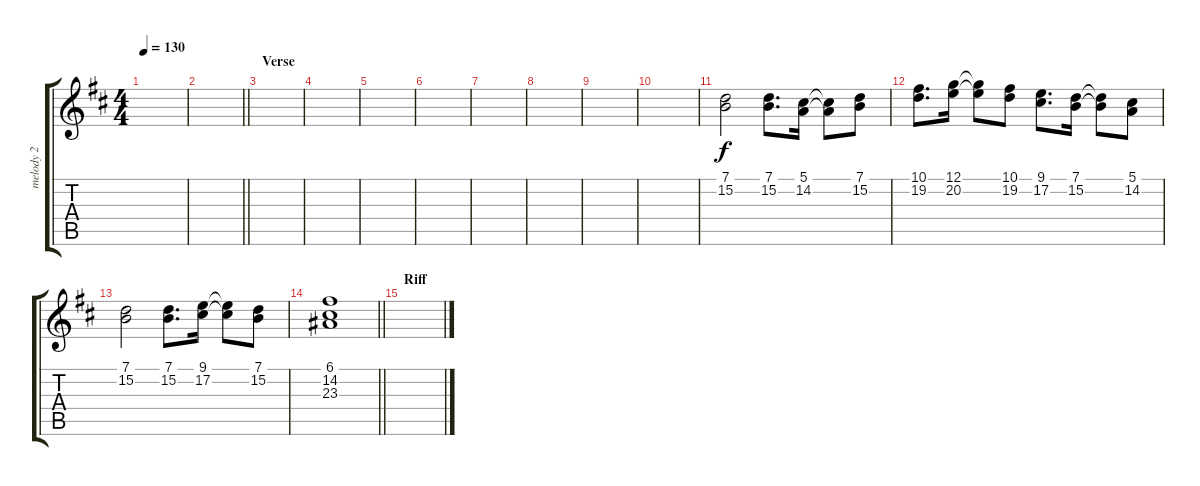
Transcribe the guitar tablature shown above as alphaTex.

\track ("melody 2" "melody 2") {instrument stringensemble1}
\staff {score tabs}
\tuning (E4 B3 G3 D3 A2 E2) {hide}
\ts (4 4)
\tempo 130
\clef g2
\ks bminor
|
\barLineRight lightlight
|
\section ("" "Verse")
|
|
|
|
|
|
|
|
(7.1 15.2).2 (7.1 15.2).8{d} (5.1 14.2).16 (5.1{t} 14.2{t}).8 (7.1 15.2).8 |
(10.1 19.2).8{d} (12.1 20.2).16 (12.1{t} 20.2{t}).8 (10.1 19.2).8 (9.1 17.2).8{d} (7.1 15.2).16 (7.1{t} 15.2{t}).8 (5.1 14.2).8 |
(7.1 15.2).2 (7.1 15.2).8{d} (9.1 17.2).16 (9.1{t} 17.2{t}).8 (7.1 15.2).8 |
\barLineRight lightlight
(6.1 14.2 23.3).1 |
\section ("" "Riff")
